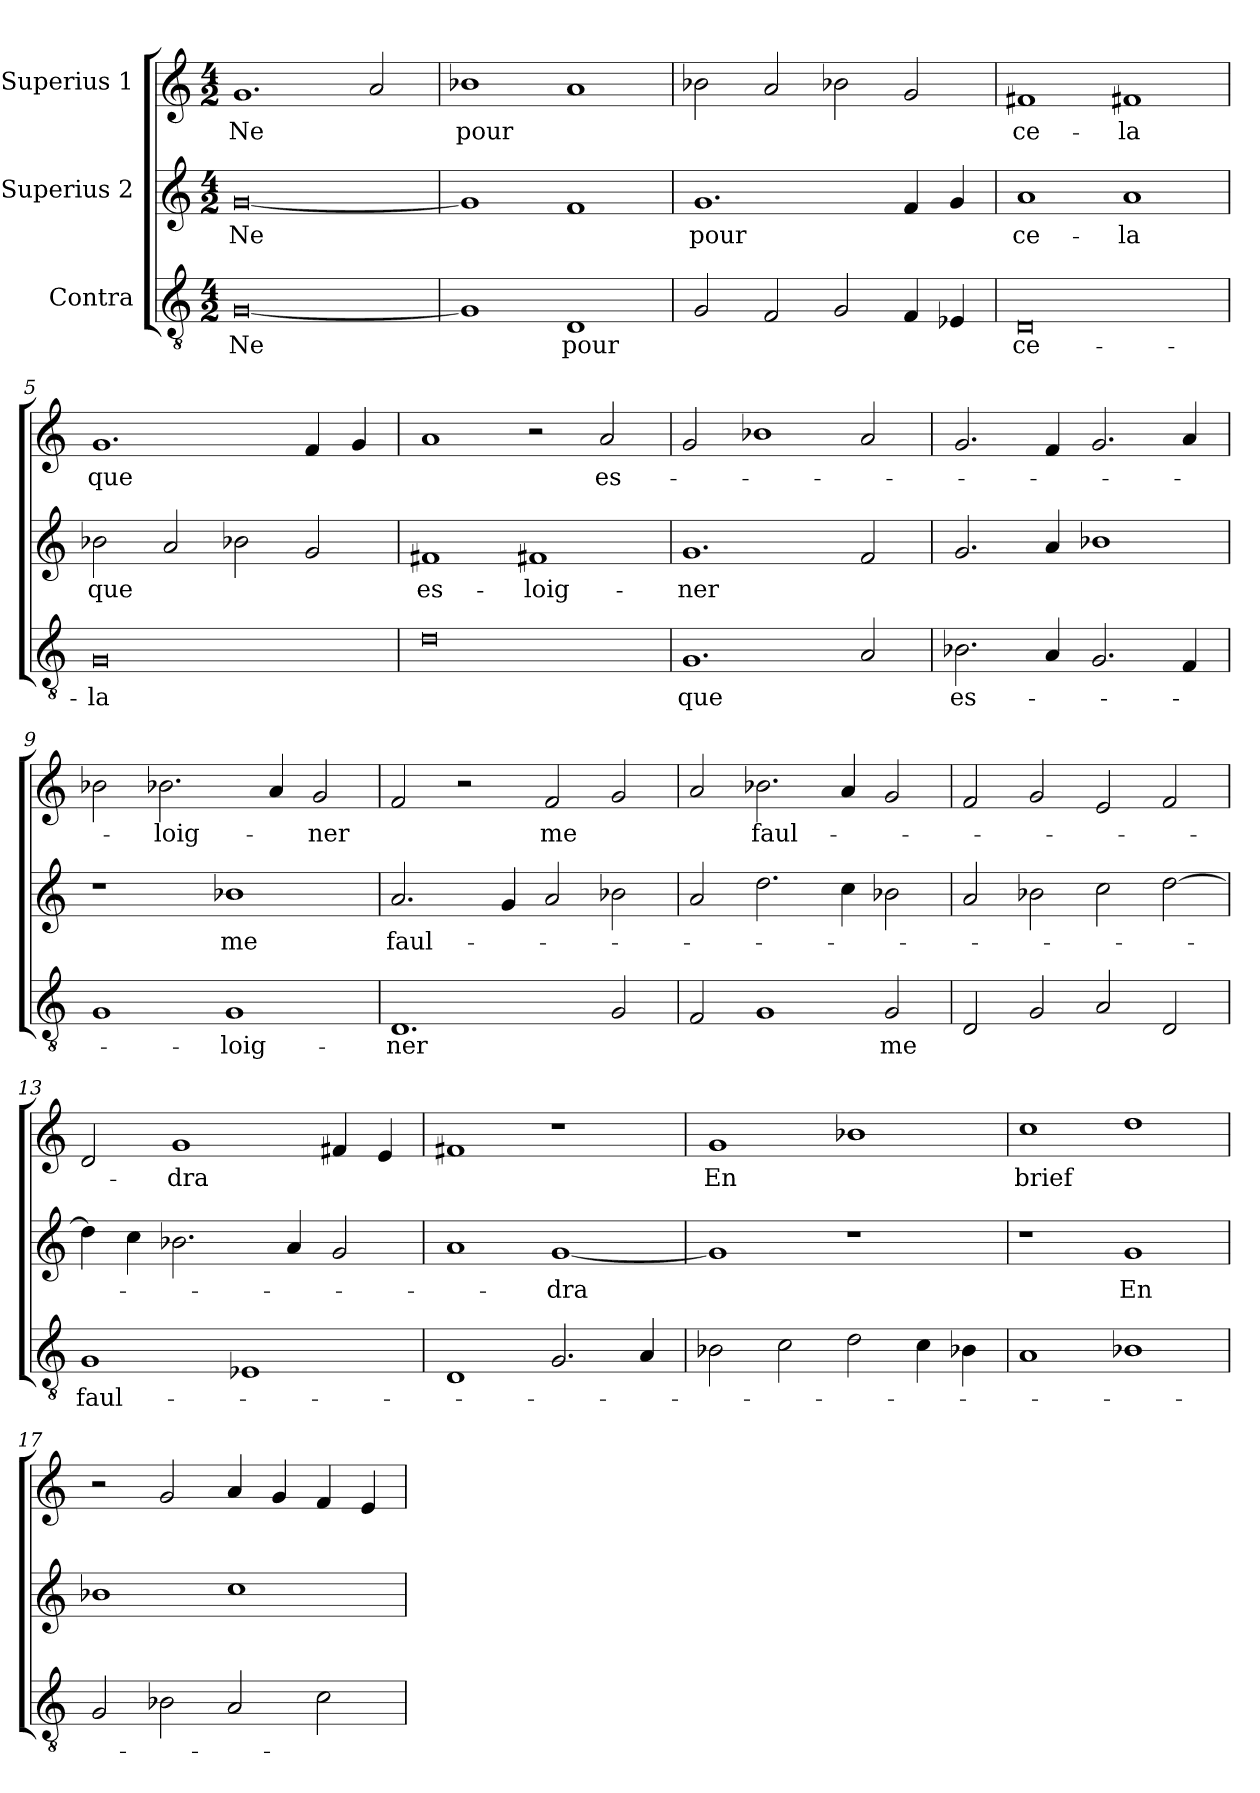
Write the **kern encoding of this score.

**kern	**text	**kern	**text	**kern	**text
*part3	*part3	*part2	*part2	*part1	*part1
*staff3	*staff3	*staff2	*staff2	*staff1	*staff1
*I"Contra	*	*I"Superius 2	*	*I"Superius 1	*
*clefGv2	*	*clefG2	*	*clefG2	*
*M4/2	*	*M4/2	*	*M4/2	*
=1	=1	=1	=1	=1	=1
[0G	-Ne	[0g	-Ne	1.g	-Ne
.	.	.	.	2a	.
=2	=2	=2	=2	=2	=2
1G]	.	1g]	.	1b-X	-pour
1D	-pour	1f	.	1a	.
=3	=3	=3	=3	=3	=3
2G	.	1.g	-pour	2b-X	.
2F	.	.	.	2a	.
2G	.	.	.	2b-X	.
4F	.	4f	.	2g	.
4E-X	.	4g	.	.	.
=4	=4	=4	=4	=4	=4
0D	ce-	1a	ce-	1f#X	ce-
.	.	1a	-la	1f#X	-la
=5	=5	=5	=5	=5	=5
0G	-la	2b-X	-que	1.g	-que
.	.	2a	.	.	.
.	.	2b-X	.	.	.
.	.	2g	.	4f	.
.	.	.	.	4g	.
=6	=6	=6	=6	=6	=6
0d	.	1f#X	es-	1a	.
.	.	1f#X	-loig-	2r	.
.	.	.	.	2a	es-
=7	=7	=7	=7	=7	=7
1.G	-que	1.g	-ner	2g	.
.	.	.	.	1b-X	.
2A	.	2f	.	2a	.
=8	=8	=8	=8	=8	=8
2.B-X	es-	2.g	.	2.g	.
4A	.	4a	.	4f	.
2.G	.	1b-X	.	2.g	.
4F	.	.	.	4a	.
=9	=9	=9	=9	=9	=9
1G	.	1r	.	2b-X	.
.	.	.	.	2.b-X	-loig-
1G	-loig-	1b-X	-me	.	.
.	.	.	.	4a	.
.	.	.	.	2g	-ner
=10	=10	=10	=10	=10	=10
1.D	-ner	2.a	faul-	2f	.
.	.	.	.	2r	.
.	.	4g	.	.	.
.	.	2a	.	2f	-me
2G	.	2b-X	.	2g	.
=11	=11	=11	=11	=11	=11
2F	.	2a	.	2a	.
1G	.	2.dd	.	2.b-X	faul-
.	.	4cc	.	4a	.
2G	-me	2b-X	.	2g	.
=12	=12	=12	=12	=12	=12
2D	.	2a	.	2f	.
2G	.	2b-X	.	2g	.
2A	.	2cc	.	2e	.
2D	.	[2dd	.	2f	.
=13	=13	=13	=13	=13	=13
1G	faul-	4dd]	.	2d	.
.	.	4cc	.	.	.
.	.	2.b-X	.	1g	-dra
1E-X	.	.	.	.	.
.	.	4a	.	.	.
.	.	2g	.	4f#X	.
.	.	.	.	4e	.
=14	=14	=14	=14	=14	=14
1D	.	1a	.	1f#X	.
2.G	.	[1g	-dra	1r	.
4A	.	.	.	.	.
=15	=15	=15	=15	=15	=15
2B-X	.	1g]	.	1g	-En
2c	.	.	.	.	.
2d	.	1r	.	1b-X	.
4c	.	.	.	.	.
4B-X	.	.	.	.	.
=16	=16	=16	=16	=16	=16
1A	.	1r	.	1cc	-brief
1B-X	.	1g	-En	1dd	.
=17	=17	=17	=17	=17	=17
2G	.	1b-X	.	2r	.
2B-X	.	.	.	2g	.
2A	.	1cc	.	4a	.
.	.	.	.	4g	.
2c	.	.	.	4f	.
.	.	.	.	4e	.
=	=	=	=	=	=
*-	*-	*-	*-	*-	*-
